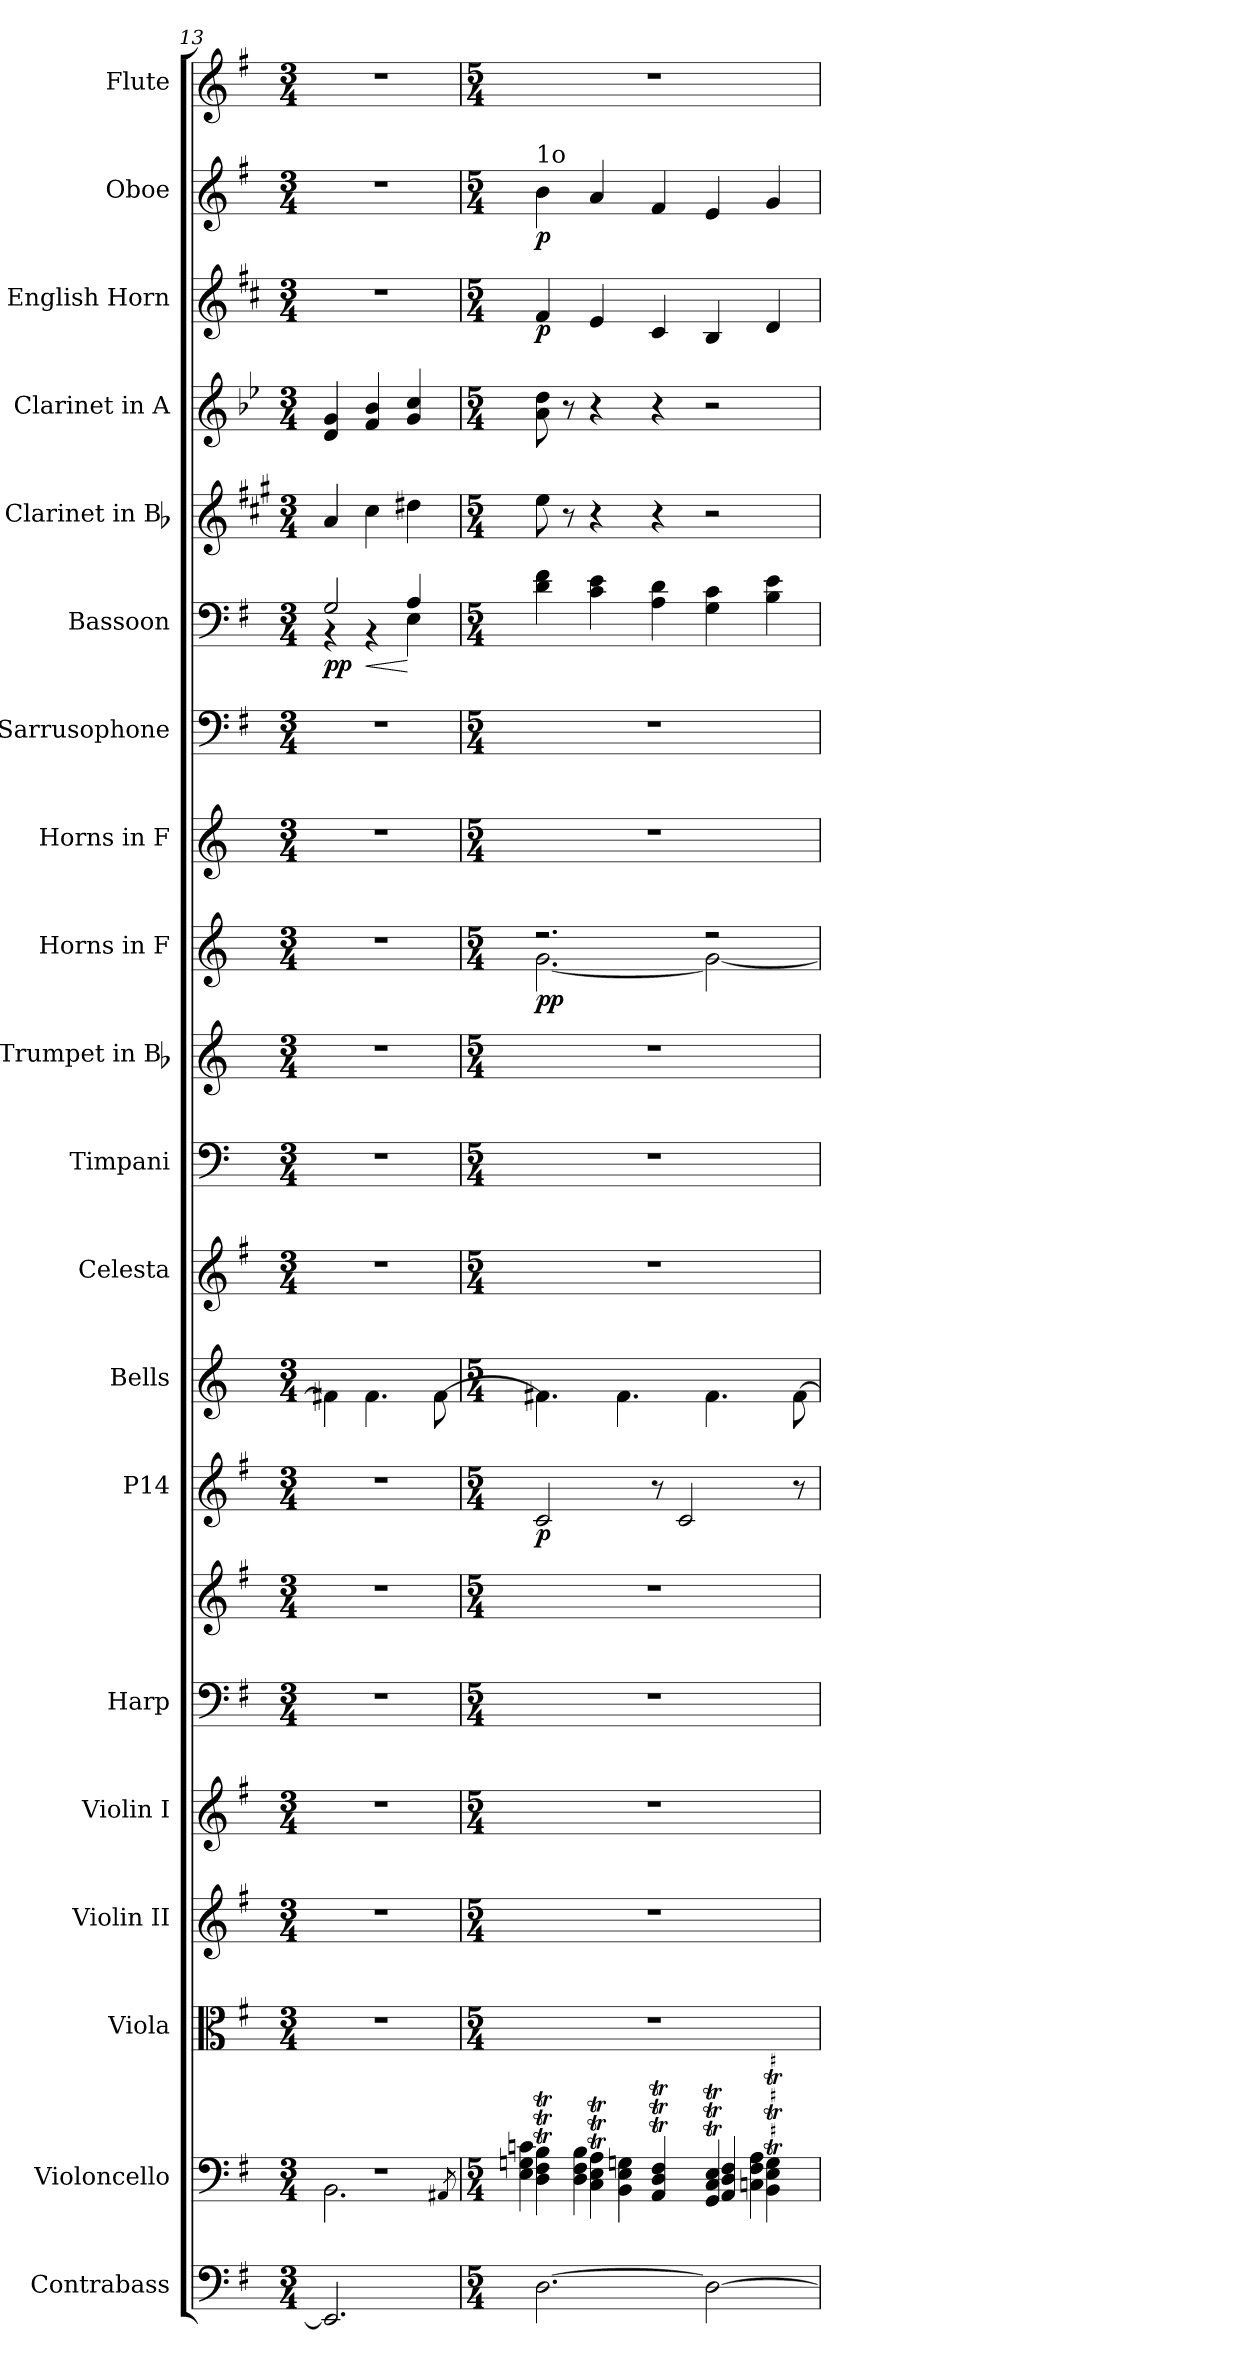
**kern	**kern	**kern	**kern	**kern	**kern	**kern	**kern	**dynam	**kern	**kern	**kern	**kern	**kern	**dynam	**kern	**kern	**kern	**dynam	**kern	**kern	**kern	**dynam	**kern	**dynam	**kern
*part20	*part19	*part18	*part17	*part16	*part15	*part15	*part14	*part14	*part13	*part12	*part11	*part10	*part9	*part9	*part8	*part7	*part6	*part6	*part5	*part4	*part3	*part3	*part2	*part2	*part1
*staff21	*staff20	*staff19	*staff18	*staff17	*staff16	*staff15	*staff14	*staff14	*staff13	*staff12	*staff11	*staff10	*staff9	*staff9	*staff8	*staff7	*staff6	*staff6	*staff5	*staff4	*staff3	*staff3	*staff2	*staff2	*staff1
*I"Contrabass	*I"Violoncello	*I"Viola	*I"Violin II	*I"Violin I	*I"Harp	*	*I"P14	*	*I"Bells	*I"Celesta	*I"Timpani	*I"Trumpet in Bb	*I"Horns in F	*	*I"Horns in F	*I"Sarrusophone	*I"Bassoon	*	*I"Clarinet in Bb	*I"Clarinet in A	*I"English Horn	*	*I"Oboe	*	*I"Flute
*I'Cb.	*I'Vc.	*I'Vla.	*I'Vln. II	*I'Vln. I	*I'Hp.	*	*	*	*I'Bells	*I'Celesta	*I'Timp.	*I'Tpt.	*I'Hn.	*	*I'Hn.	*I'Sarr.	*I'Bsn.	*	*I'Cl.	*I'Cl.	*	*	*I'Ob.	*	*I'Fl.
*clefF4	*clefF4	*clefC3	*clefG2	*clefG2	*clefF4	*clefG2	*clefG2	*	*clefG2	*clefG2	*clefF4	*clefG2	*clefG2	*	*clefG2	*clefF4	*clefF4	*	*clefG2	*clefG2	*clefG2	*	*clefG2	*	*clefG2
*ITrd7c12	*	*	*	*	*	*	*	*	*	*ITrd-14c-24	*	*ITrd1c2	*ITrd4c7	*	*ITrd4c7	*ITrd7c12	*	*	*ITrd1c2	*ITrd2c3	*ITrd4c7	*	*	*	*
*k[f#]	*k[f#]	*k[f#]	*k[f#]	*k[f#]	*k[f#]	*k[f#]	*k[f#]	*	*k[]	*k[f#]	*k[]	*k[b-e-]	*k[b-]	*	*k[b-]	*k[f#]	*k[f#]	*	*k[f#]	*k[f#]	*k[f#]	*	*k[f#]	*	*k[f#]
*G:	*G:	*G:	*G:	*G:	*G:	*G:	*G:	*	*	*G:	*C:	*B-:	*F:	*	*F:	*G:	*G:	*	*G:	*G:	*G:	*	*G:	*	*G:
*M3/4	*M3/4	*M3/4	*M3/4	*M3/4	*M3/4	*M3/4	*M3/4	*	*M3/4	*M3/4	*M3/4	*M3/4	*M3/4	*	*M3/4	*M3/4	*M3/4	*	*M3/4	*M3/4	*M3/4	*	*M3/4	*	*M3/4
=13	=13	=13	=13	=13	=13	=13	=13	=13	=13	=13	=13	=13	=13	=13	=13	=13	=13	=13	=13	=13	=13	=13	=13	=13	=13
*	*^	*	*	*	*	*	*	*	*	*	*	*	*	*	*	*	*	*	*	*	*	*	*	*	*
!	!	!	!LO:N:vis=1	!LO:N:vis=1	!LO:N:vis=1	!LO:N:vis=1	!LO:N:vis=1	!LO:N:vis=1	!	!	!LO:N:vis=1	!LO:N:vis=1	!LO:N:vis=1	!LO:N:vis=1	!	!LO:N:vis=1	!LO:N:vis=1	!	!	!	!	!LO:N:vis=1	!	!LO:N:vis=1	!	!LO:N:vis=1
*	*	*	*	*	*	*	*	*	*	*	*	*	*	*	*	*	*	*^	*	*	*	*	*	*	*	*
2.EEEi/]	2.r	2.BBi\	2.r	2.r	2.r	2.r	2.r	2.r	.	4f#Xi\]	2.r	2.r	2.r	2.r	.	2.r	2.r	2Gi/	4r	pp	4gi/	4Bi/ 4ei	2.r	.	2.r	.	2.r
!	!	!	!	!	!	!	!	!	!	!	!	!	!	!	!	!	!	!	!	!LO:HP:b	!	!	!	!	!	!	!
.	.	.	.	.	.	.	.	.	.	4.f#i\	.	.	.	.	.	.	.	.	4r	<	4bi\	4di/ 4gi	.	.	.	.	.
.	.	.	.	.	.	.	.	.	.	.	.	.	.	.	.	.	.	4Ai/	4Ei\	[	4cc#Xi\	4ei/ 4ai	.	.	.	.	.
.	.	.	.	.	.	.	.	.	.	[>8f#i\	.	.	.	.	.	.	.	.	.	.	.	.	.	.	.	.	.
*	*	*	*	*	*	*	*	*	*	*	*	*	*	*	*	*	*	*v	*v	*	*	*	*	*	*	*	*
.	8qAA#Xi/	.	.	.	.	.	.	.	.	.	.	.	.	.	.	.	.	.	.	.	.	.	.	.	.	.
=14	=14	=14	=14	=14	=14	=14	=14	=14	=14	=14	=14	=14	=14	=14	=14	=14	=14	=14	=14	=14	=14	=14	=14	=14	=14	=14
*M5/4	*M5/4	*	*M5/4	*M5/4	*M5/4	*M5/4	*M5/4	*M5/4	*	*M5/4	*M5/4	*M5/4	*M5/4	*M5/4	*	*M5/4	*M5/4	*M5/4	*	*M5/4	*M5/4	*M5/4	*	*M5/4	*	*M5/4
!	!	!	!	!	!	!	!	!	!	!	!	!	!	!	!	!	!	!	!	!	!	!	!	!LO:TX:a:t=1o	!	!
!	!	!	!LO:N:vis=1	!LO:N:vis=1	!LO:N:vis=1	!LO:N:vis=1	!LO:N:vis=1	!	!	!	!LO:N:vis=1	!LO:N:vis=1	!LO:N:vis=1	!	!	!LO:N:vis=1	!LO:N:vis=1	!	!	!	!	!	!	!	!	!LO:N:vis=1
*	*	*	*	*	*	*	*	*	*	*	*	*	*	*^	*	*	*	*	*	*	*	*	*	*	*	*
[>2.DDi\	4Di\T 4F#iT 4BiT	4Ei\ 4Gi 4ci	4%5r	4%5r	4%5r	4%5r	4%5r	2ci/	p	4.f#Xi\]	4%5r	4%5r	4%5r	2.r	[<2.ci\	pp	4%5r	4%5r	4di\ 4f#i	.	8ddi\	8f#i\ 8bi	4Bi/	p	4bi\	p	4%5r
.	.	.	.	.	.	.	.	.	.	.	.	.	.	.	.	.	.	.	.	.	8r	8r	.	.	.	.	.
.	4Ci\T 4EiT 4AiT	4Di\ 4F#i 4Bi	.	.	.	.	.	.	.	.	.	.	.	.	.	.	.	.	4ci\ 4ei	.	4r	4r	4Ai/	.	4ai/	.	.
.	.	.	.	.	.	.	.	.	.	4.f#i\	.	.	.	.	.	.	.	.	.	.	.	.	.	.	.	.	.
.	4AAi/T 4DiT 4F#iT	4BBi\ 4Ei 4Gi	.	.	.	.	.	8r	.	.	.	.	.	.	.	.	.	.	4Ai\ 4di	.	4r	4r	4F#i/	.	4f#i/	.	.
.	.	.	.	.	.	.	.	2ci/	.	.	.	.	.	.	.	.	.	.	.	.	.	.	.	.	.	.	.
2DDi\_>	4GGi/T 4CiT 4EiT	4AAi/ 4Di 4F#i	.	.	.	.	.	.	.	4.f#i\	.	.	.	2r	2ci\_<	.	.	.	4Gi\ 4ci	.	2r	2r	4Ei/	.	4ei/	.	.
.	4BBi\T 4EiT 4GiT	4Ci\ 4F#i 4Ai	.	.	.	.	.	.	.	.	.	.	.	.	.	.	.	.	4Bi\ 4ei	.	.	.	4Gi/	.	4gi/	.	.
.	.	.	.	.	.	.	.	8r	.	[>8f#i\	.	.	.	.	.	.	.	.	.	.	.	.	.	.	.	.	.
*	*v	*v	*	*	*	*	*	*	*	*	*	*	*	*v	*v	*	*	*	*	*	*	*	*	*	*	*	*
=	=	=	=	=	=	=	=	=	=	=	=	=	=	=	=	=	=	=	=	=	=	=	=	=	=
*-	*-	*-	*-	*-	*-	*-	*-	*-	*-	*-	*-	*-	*-	*-	*-	*-	*-	*-	*-	*-	*-	*-	*-	*-	*-
